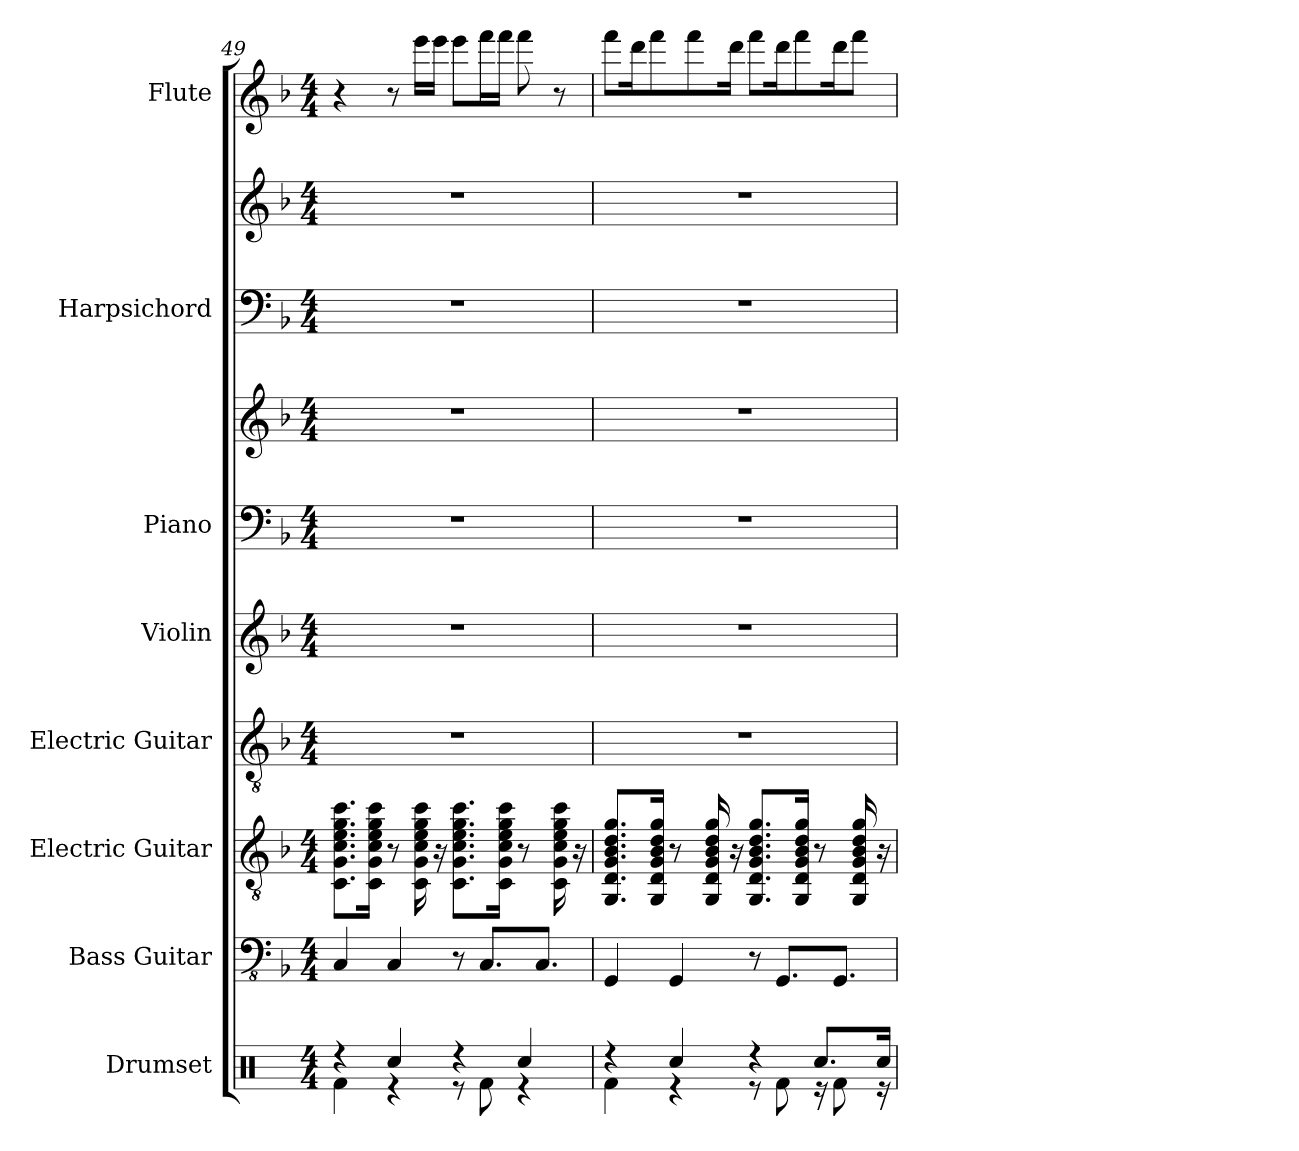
**kern	**kern	**kern	**kern	**kern	**kern	**kern	**kern	**kern	**kern
*part8	*part7	*part6	*part5	*part4	*part3	*part3	*part2	*part2	*part1
*staff10	*staff9	*staff8	*staff7	*staff6	*staff5	*staff4	*staff3	*staff2	*staff1
*I"Drumset	*I"Bass Guitar	*I"Electric Guitar	*I"Electric Guitar	*I"Violin	*I"Piano	*	*I"Harpsichord	*	*I"Flute
*I'Drs.	*I'B. Guit.	*I'El. Guit.	*I'El. Guit.	*I'Vln.	*I'Pno.	*	*I'Hch.	*	*I'Fl.
*clefX	*clefFv4	*clefGv2	*clefGv2	*clefG2	*clefF4	*clefG2	*clefF4	*clefG2	*clefG2
*k[]	*k[b-]	*k[b-]	*k[b-]	*k[b-]	*k[b-]	*k[b-]	*k[b-]	*k[b-]	*k[b-]
*M4/4	*M4/4	*M4/4	*M4/4	*M4/4	*M4/4	*M4/4	*M4/4	*M4/4	*M4/4
=49	=49	=49	=49	=49	=49	=49	=49	=49	=49
*^	*	*	*	*	*	*	*	*	*
4r	4Rf\	4CC/	8.C\ 8.G\ 8.c\ 8.e\ 8.g\ 8.cc\L	1r	1r	1r	1r	1r	1r	4r
.	.	.	16C\ 16G\ 16c\ 16e\ 16g\ 16cc\Jk	.	.	.	.	.	.	.
4Rcc/	4r	4CC/	8r	.	.	.	.	.	.	8r
.	.	.	16C\ 16G\ 16c\ 16e\ 16g\ 16cc\	.	.	.	.	.	.	16eee\LL
.	.	.	16r	.	.	.	.	.	.	16eee\JJ
4r	8r	8r	8.C\ 8.G\ 8.c\ 8.e\ 8.g\ 8.cc\L	.	.	.	.	.	.	8eee\L
.	8Rf\	8.CC/L	.	.	.	.	.	.	.	16fff\L
.	.	.	16C\ 16G\ 16c\ 16e\ 16g\ 16cc\Jk	.	.	.	.	.	.	16fff\JJ
4Rcc/	4r	.	8r	.	.	.	.	.	.	8fff\
.	.	8.CC/J	.	.	.	.	.	.	.	.
.	.	.	16C\ 16G\ 16c\ 16e\ 16g\ 16cc\	.	.	.	.	.	.	8r
.	.	.	16r	.	.	.	.	.	.	.
!!LO:PB:g=z
=50	=50	=50	=50	=50	=50	=50	=50	=50	=50	=50
4r	4Rf\	4GGG/	8.GG/ 8.D/ 8.G/ 8.B-/ 8.d/ 8.g/L	1r	1r	1r	1r	1r	1r	8fff\L
.	.	.	.	.	.	.	.	.	.	16ddd\K
.	.	.	16GG/ 16D/ 16G/ 16B-/ 16d/ 16g/Jk	.	.	.	.	.	.	8fff\
4Rcc/	4r	4GGG/	8r	.	.	.	.	.	.	.
.	.	.	.	.	.	.	.	.	.	8fff\
.	.	.	16GG/ 16D/ 16G/ 16B-/ 16d/ 16g/	.	.	.	.	.	.	.
.	.	.	16r	.	.	.	.	.	.	16ddd\Jk
4r	8r	8r	8.GG/ 8.D/ 8.G/ 8.B-/ 8.d/ 8.g/L	.	.	.	.	.	.	8fff\L
.	8Rf\	8.GGG/L	.	.	.	.	.	.	.	16ddd\K
.	.	.	16GG/ 16D/ 16G/ 16B-/ 16d/ 16g/Jk	.	.	.	.	.	.	8fff\
8.Rcc/L	16r	.	8r	.	.	.	.	.	.	.
.	8Rf\	8.GGG/J	.	.	.	.	.	.	.	16ddd\K
.	.	.	16GG/ 16D/ 16G/ 16B-/ 16d/ 16g/	.	.	.	.	.	.	8fff\J
16Rcc/Jk	16r	.	16r	.	.	.	.	.	.	.
*v	*v	*	*	*	*	*	*	*	*	*
=	=	=	=	=	=	=	=	=	=
*-	*-	*-	*-	*-	*-	*-	*-	*-	*-
